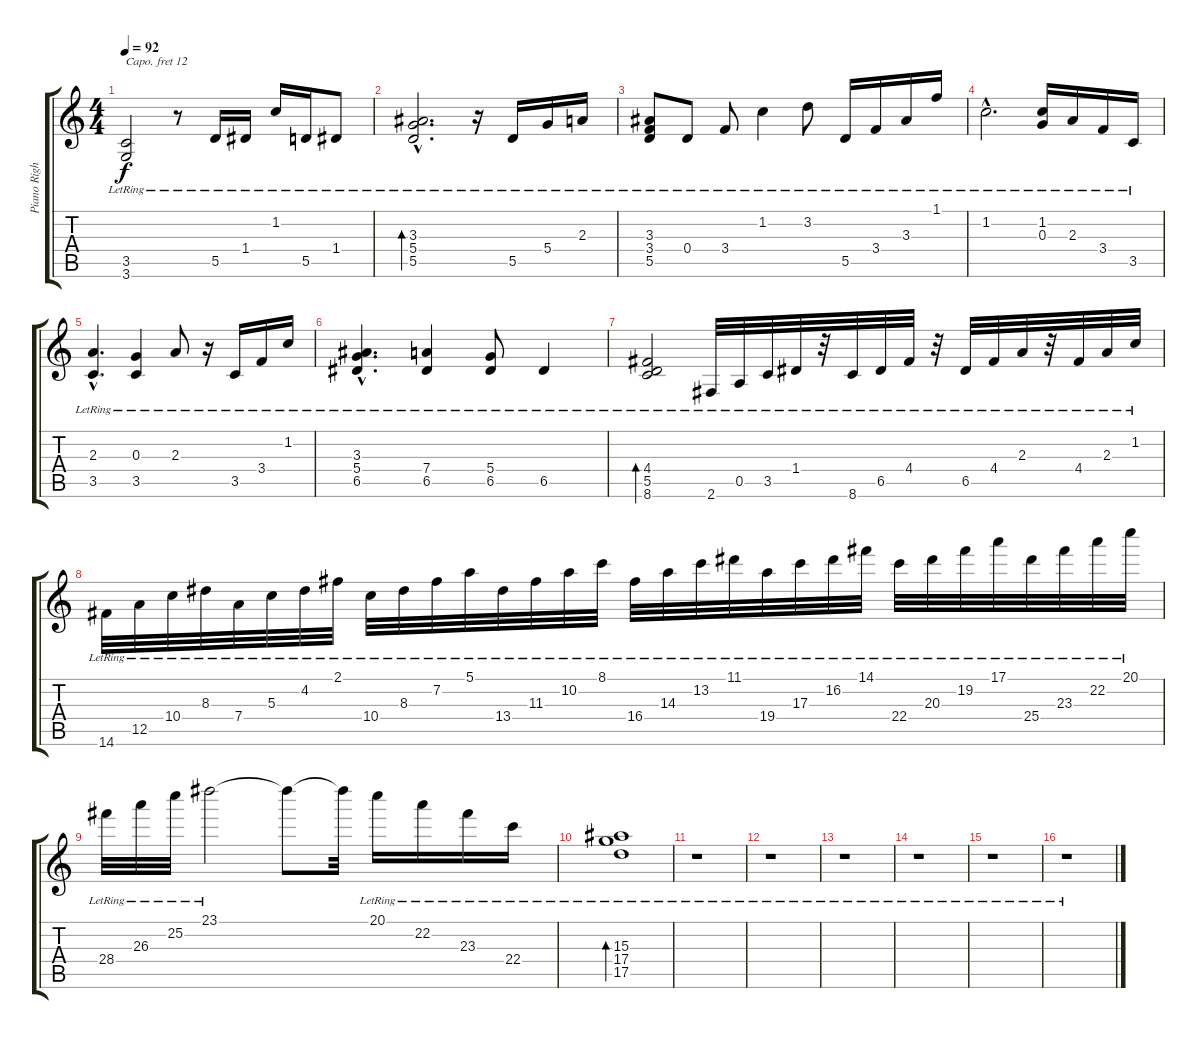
\track ("Piano Right" "Piano Righ") {instrument acousticgrandpiano}
\staff {score tabs}
\capo 12
\tuning (E4 B3 G3 D3 A2 E2) {hide}
\ts (4 4)
\tempo 92
\clef g2
\ks c
(3.5{lr} 3.6{lr}).2{dy f instrument acousticgrandpiano} r.8 5.5{lr}.16 1.4{lr}.16 1.2{lr}.16 5.5{lr}.16 1.4{lr}.8 |
(3.3{hac lr} 5.4{hac lr} 5.5{hac lr}).2{d bd 240} r.16 5.5{lr}.16 5.4{lr}.16 2.3{lr}.16 |
(3.3{lr} 3.4{lr} 5.5{lr}).8 0.4{lr}.8 3.4{lr}.8 1.2{lr}.4 3.2{lr}.8 5.5{lr}.16 3.4{lr}.16 3.3{lr}.16 1.1{lr}.16 |
1.2{hac lr}.2{d} (1.2{lr} 0.3{lr}).16 2.3{lr}.16 3.4{lr}.16 3.5{lr}.16 |
(2.3{hac lr} 3.5{hac lr}).4{d} (0.3{lr} 3.5{lr}).4 2.3{lr}.8 r.16 3.5{lr}.16 3.4{lr}.16 1.2{lr}.16 |
(3.3{hac lr} 5.4{hac lr} 6.5{hac lr}).4{d} (7.4{lr} 6.5{lr}).4 (5.4{lr} 6.5{lr}).8 6.5{lr}.4 |
(4.4{lr} 5.5 8.6).2{bd 240} 2.6{lr}.32 0.5{lr}.32 3.5{lr}.32 1.4{lr}.32 r.32 8.6{lr}.32 6.5{lr}.32 4.4{lr}.32 r.32 6.5{lr}.32 4.4{lr}.32 2.3{lr}.32 r.32 4.4{lr}.32 2.3{lr}.32 1.2{lr}.32 |
14.6{lr}.32 12.5{lr}.32 10.4{lr}.32 8.3{lr}.32 7.4{lr}.32 5.3{lr}.32 4.2{lr}.32 2.1{lr}.32 10.4{lr}.32 8.3{lr}.32 7.2{lr}.32 5.1{lr}.32 13.4{lr}.32 11.3{lr}.32 10.2{lr}.32 8.1{lr}.32 16.4{lr}.32 14.3{lr}.32 13.2{lr}.32 11.1{lr}.32 19.4{lr}.32 17.3{lr}.32 16.2{lr}.32 14.1{lr}.32 22.4{lr}.32 20.3{lr}.32 19.2{lr}.32 17.1{lr}.32 25.4{lr}.32 23.3{lr}.32 22.2{lr}.32 20.1{lr}.32 |
28.4{lr}.32 26.3{lr}.32 25.2{lr}.32 23.1{lr}.2 23.1{t}.8 23.1{t}.32 20.1{lr}.16 22.2{lr}.16 23.3{lr}.16 22.4{lr}.16 |
(15.3{lr} 17.4{lr} 17.5{lr}).1{bd 240} |
r.1 |
r.1 |
r.1 |
r.1 |
r.1 |
r.1
